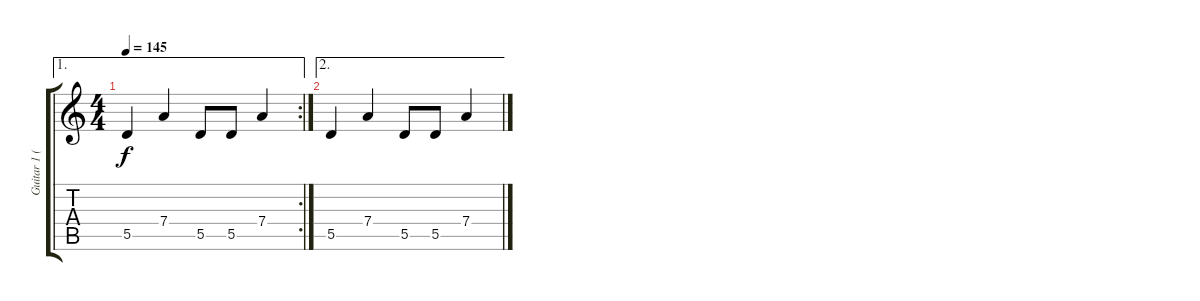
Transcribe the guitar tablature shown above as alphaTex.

\track ("Guitar 1 (Tom DeLonge)" "Guitar 1 (") {instrument electricguitarclean}
\staff {score tabs}
\tuning (E4 B3 G3 D3 A2 E2) {hide}
\ae 1
\rc 2
\ts (4 4)
\tempo 145
\clef g2
\ks c
5.5.4{dy f} 7.4.4 5.5.8 5.5.8 7.4.4 |
\ae 2
5.5.4 7.4.4 5.5.8 5.5.8 7.4.4
